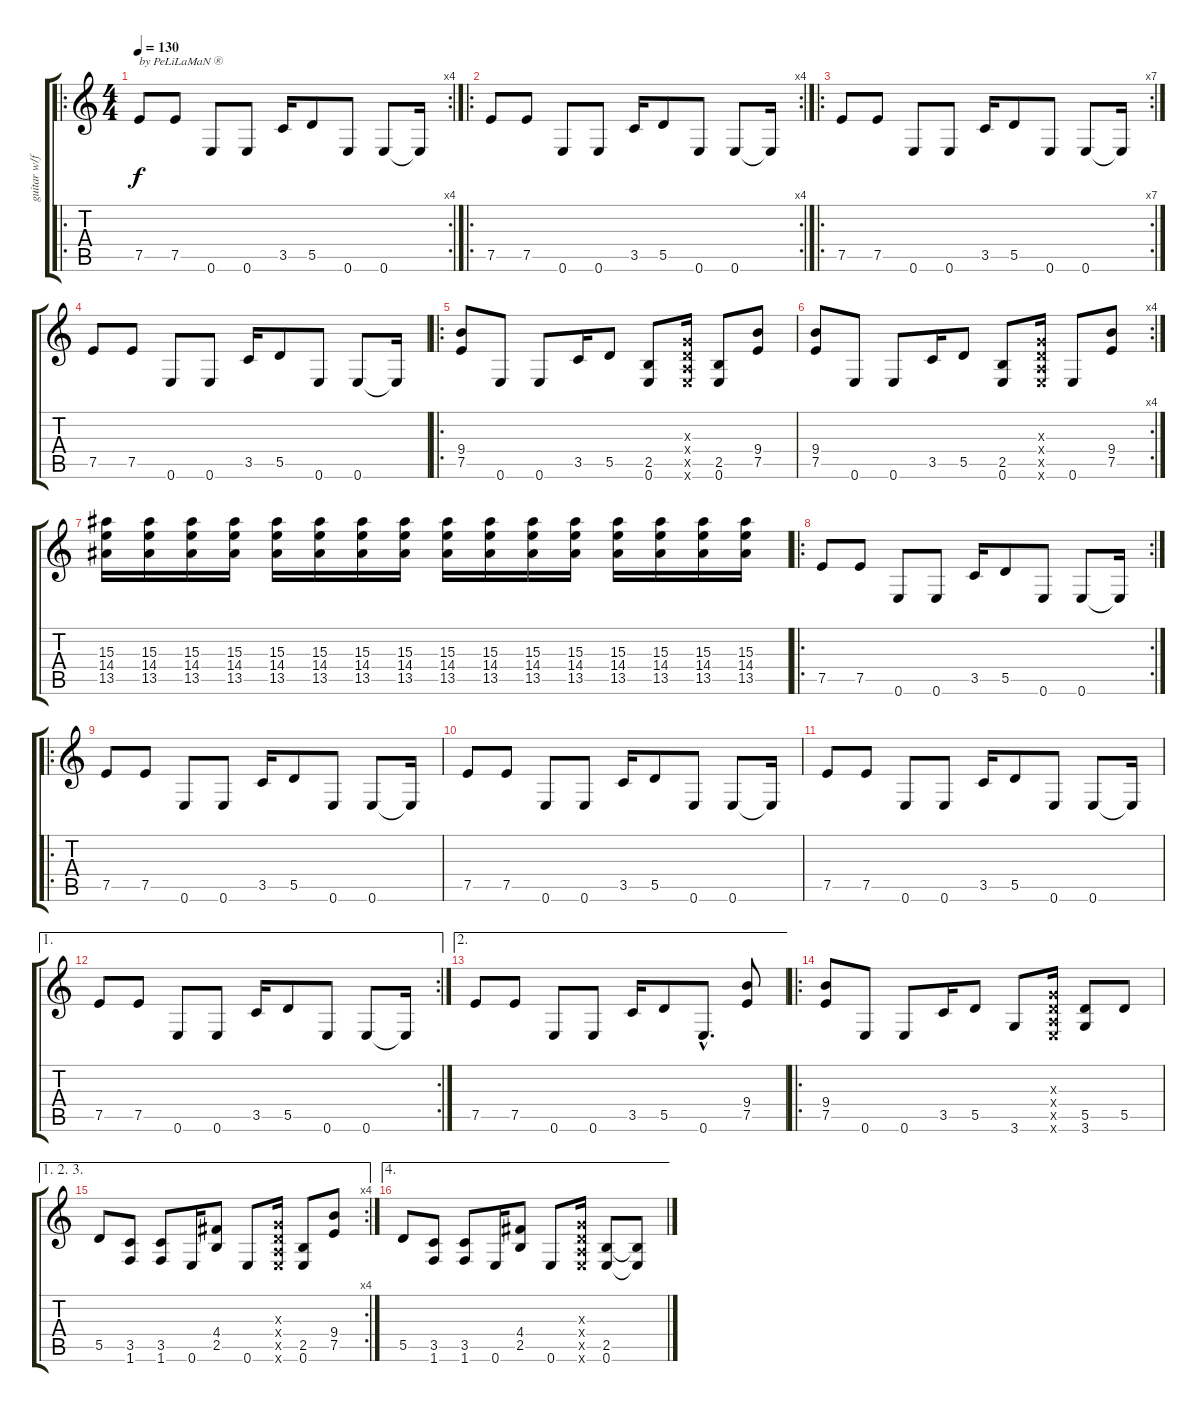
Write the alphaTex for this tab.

\track ("guitar w/flanger" "guitar w/f") {instrument electricguitarclean}
\staff {score tabs}
\tuning (E4 B3 G3 D3 A2 E2) {hide}
\ro
\rc 4
\ts (4 4)
\tempo 130
\clef g2
\ks c
7.5.8{txt "by PeLiLaMaN ®" dy f instrument electricguitarclean} 7.5.8 0.6.8 0.6.8 3.5.16 5.5.8 0.6.8 0.6.8 0.6{t}.16 |
\ro
\rc 4
7.5.8 7.5.8 0.6.8 0.6.8 3.5.16 5.5.8 0.6.8 0.6.8 0.6{t}.16 |
\ro
\rc 7
7.5.8 7.5.8 0.6.8 0.6.8 3.5.16 5.5.8 0.6.8 0.6.8 0.6{t}.16 |
7.5.8 7.5.8 0.6.8 0.6.8 3.5.16 5.5.8 0.6.8 0.6.8 0.6{t}.16 |
\ro
(9.4 7.5).8{instrument distortionguitar} 0.6.8 0.6.8 3.5.16 5.5.8 (2.5 0.6).8 (0.3{x} 0.4{x} 0.5{x} 0.6{x}).16 (2.5 0.6).8 (9.4 7.5).8 |
\rc 4
(9.4 7.5).8 0.6.8 0.6.8 3.5.16 5.5.8 (2.5 0.6).8 (0.3{x} 0.4{x} 0.5{x} 0.6{x}).16 0.6.8 (9.4 7.5).8 |
(15.3 14.4 13.5).16 (15.3 14.4 13.5).16 (15.3 14.4 13.5).16 (15.3 14.4 13.5).16 (15.3 14.4 13.5).16 (15.3 14.4 13.5).16 (15.3 14.4 13.5).16 (15.3 14.4 13.5).16 (15.3 14.4 13.5).16 (15.3 14.4 13.5).16 (15.3 14.4 13.5).16 (15.3 14.4 13.5).16 (15.3 14.4 13.5).16 (15.3 14.4 13.5).16 (15.3 14.4 13.5).16 (15.3 14.4 13.5).16 |
\ro
\rc 2
7.5.8{instrument electricguitarclean} 7.5.8 0.6.8 0.6.8 3.5.16 5.5.8 0.6.8 0.6.8 0.6{t}.16 |
\ro
7.5.8 7.5.8 0.6.8 0.6.8 3.5.16 5.5.8 0.6.8 0.6.8 0.6{t}.16 |
7.5.8 7.5.8 0.6.8 0.6.8 3.5.16 5.5.8 0.6.8 0.6.8 0.6{t}.16 |
7.5.8 7.5.8 0.6.8 0.6.8 3.5.16 5.5.8 0.6.8 0.6.8 0.6{t}.16 |
\ae 1
\rc 2
7.5.8 7.5.8 0.6.8 0.6.8 3.5.16 5.5.8 0.6.8 0.6.8 0.6{t}.16 |
\ae 2
7.5.8 7.5.8 0.6.8 0.6.8 3.5.16 5.5.8 0.6{hac}.8{d} (9.4 7.5).8 |
\ro
(9.4 7.5).8{instrument distortionguitar} 0.6.8 0.6.8 3.5.16 5.5.8 3.6.8 (0.3{x} 0.4{x} 0.5{x} 0.6{x}).16 (5.5 3.6).8 5.5.8 |
\ae (1 2 3)
\rc 4
5.5.8 (3.5 1.6).8 (3.5 1.6).8 0.6.16 (4.4 2.5).8 0.6.8 (0.3{x} 0.4{x} 0.5{x} 0.6{x}).16 (2.5 0.6).8 (9.4 7.5).8 |
\ae 4
5.5.8 (3.5 1.6).8 (3.5 1.6).8 0.6.16 (4.4 2.5).8 0.6.8 (0.3{x} 0.4{x} 0.5{x} 0.6{x}).16 (2.5 0.6).8 (2.5{t} 0.6{t}).8
